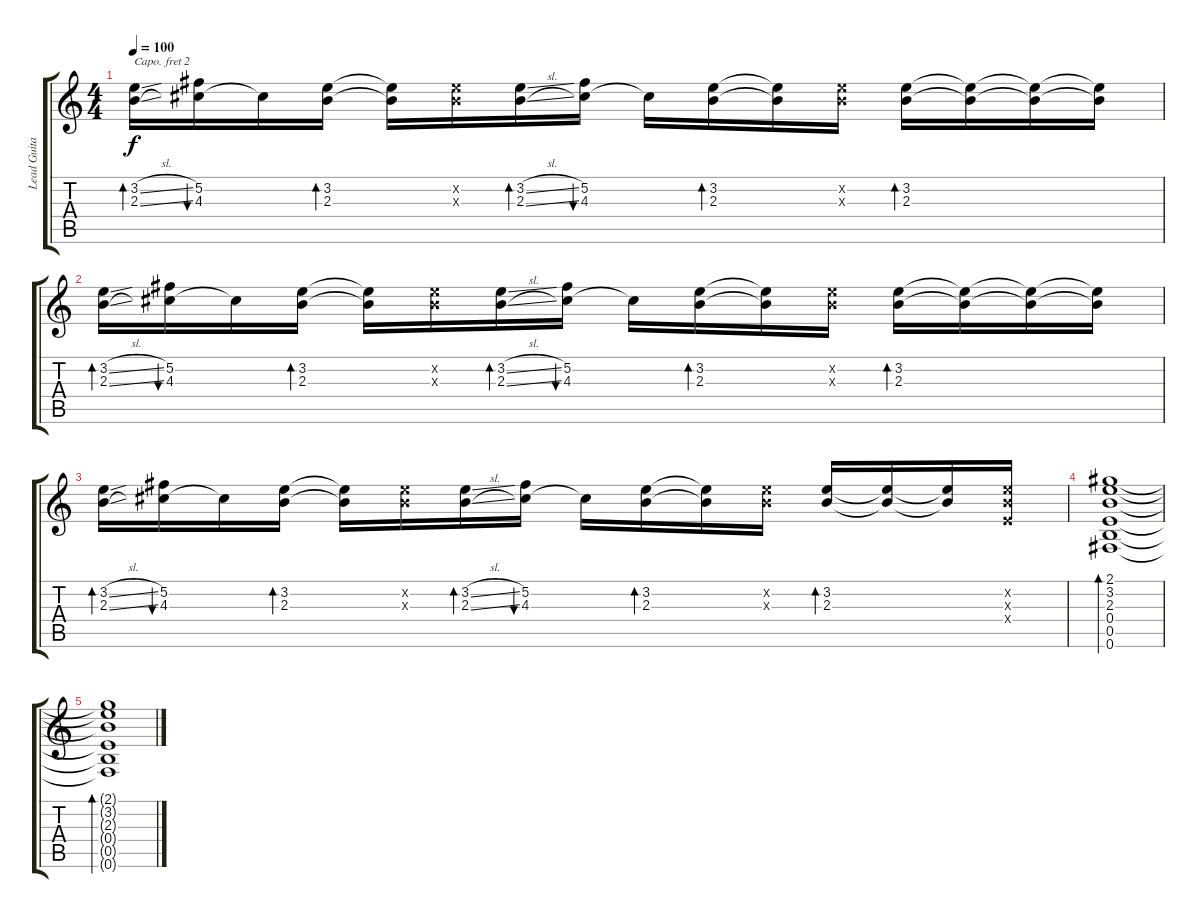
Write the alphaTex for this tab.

\track ("Lead Guitar(Noel)" "Lead Guita") {instrument acousticguitarsteel}
\staff {score tabs}
\capo 2
\tuning (E4 B3 G3 D3 A2 E2) {hide}
\ts (4 4)
\tempo 100
\clef g2
\ks c
(3.2{sl} 2.3{sl}).16{bd 60 dy f} (5.2 4.3).16{bu 60} 4.3{t}.16 (3.2 2.3).16{bd 60} (3.2{t} 2.3{t}).16 (3.2{x} 2.3{x}).16 (3.2{sl} 2.3{sl}).16{bd 60} (5.2 4.3).16{bu 60} 4.3{t}.16 (3.2 2.3).16{bd 60} (3.2{t} 2.3{t}).16 (3.2{x} 2.3{x}).16 (3.2 2.3).16{bd 60} (3.2{t} 2.3{t}).16 (3.2{t} 2.3{t}).16 (3.2{t} 2.3{t}).16 |
(3.2{sl} 2.3{sl}).16{bd 60} (5.2 4.3).16{bu 60} 4.3{t}.16 (3.2 2.3).16{bd 60} (3.2{t} 2.3{t}).16 (3.2{x} 2.3{x}).16 (3.2{sl} 2.3{sl}).16{bd 60} (5.2 4.3).16{bu 60} 4.3{t}.16 (3.2 2.3).16{bd 60} (3.2{t} 2.3{t}).16 (3.2{x} 2.3{x}).16 (3.2 2.3).16{bd 60} (3.2{t} 2.3{t}).16 (3.2{t} 2.3{t}).16 (3.2{t} 2.3{t}).16 |
(3.2{sl} 2.3{sl}).16{bd 60} (5.2 4.3).16{bu 60} 4.3{t}.16 (3.2 2.3).16{bd 60} (3.2{t} 2.3{t}).16 (3.2{x} 2.3{x}).16 (3.2{sl} 2.3{sl}).16{bd 60} (5.2 4.3).16{bu 60} 4.3{t}.16 (3.2 2.3).16{bd 60} (3.2{t} 2.3{t}).16 (3.2{x} 2.3{x}).16 (3.2 2.3).16{bd 60} (3.2{t} 2.3{t}).16 (3.2{t} 2.3{t}).16 (3.2{x} 2.3{x} 0.4{x}).16 |
(2.1 3.2 2.3 0.4 0.5 0.6).1{bd 60 volume 10} |
(2.1{t} 3.2{t} 2.3{t} 0.4{t} 0.5{t} 0.6{t}).1{bd 480}
